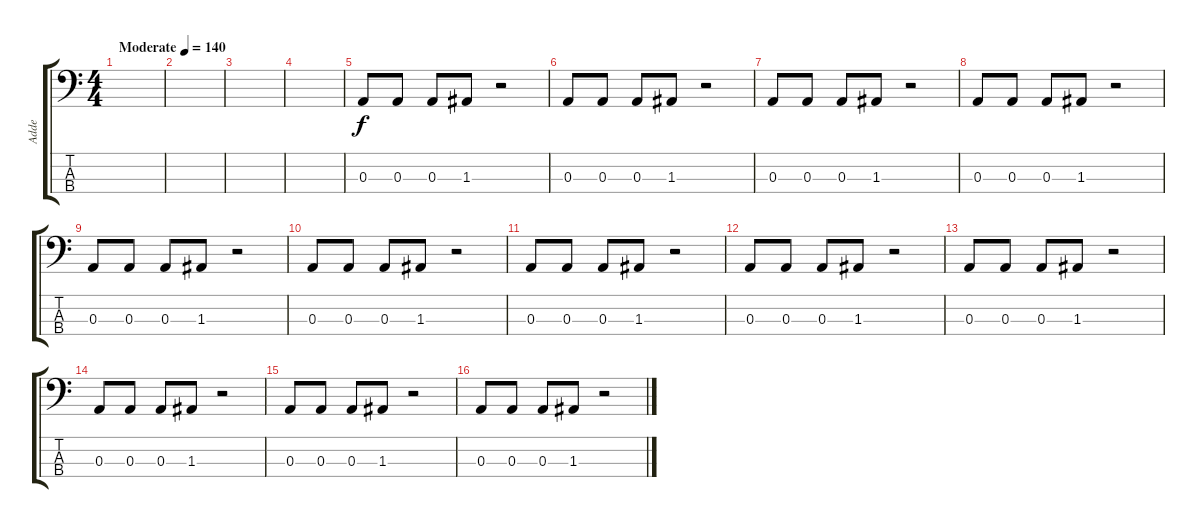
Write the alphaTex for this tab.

\track ("Adde" "Adde") {instrument electricbassfinger}
\staff {score tabs}
\tuning (G2 D2 A1 E1) {hide}
\ts (4 4)
\tempo (140 "Moderate")
\clef f4
\ks c
|
|
|
|
0.3.8 0.3.8 0.3.8 1.3.8 r.2 |
0.3.8 0.3.8 0.3.8 1.3.8 r.2 |
0.3.8 0.3.8 0.3.8 1.3.8 r.2 |
0.3.8 0.3.8 0.3.8 1.3.8 r.2 |
0.3.8 0.3.8 0.3.8 1.3.8 r.2 |
0.3.8 0.3.8 0.3.8 1.3.8 r.2 |
0.3.8 0.3.8 0.3.8 1.3.8 r.2 |
0.3.8 0.3.8 0.3.8 1.3.8 r.2 |
0.3.8 0.3.8 0.3.8 1.3.8 r.2 |
0.3.8 0.3.8 0.3.8 1.3.8 r.2 |
0.3.8 0.3.8 0.3.8 1.3.8 r.2 |
0.3.8 0.3.8 0.3.8 1.3.8 r.2
